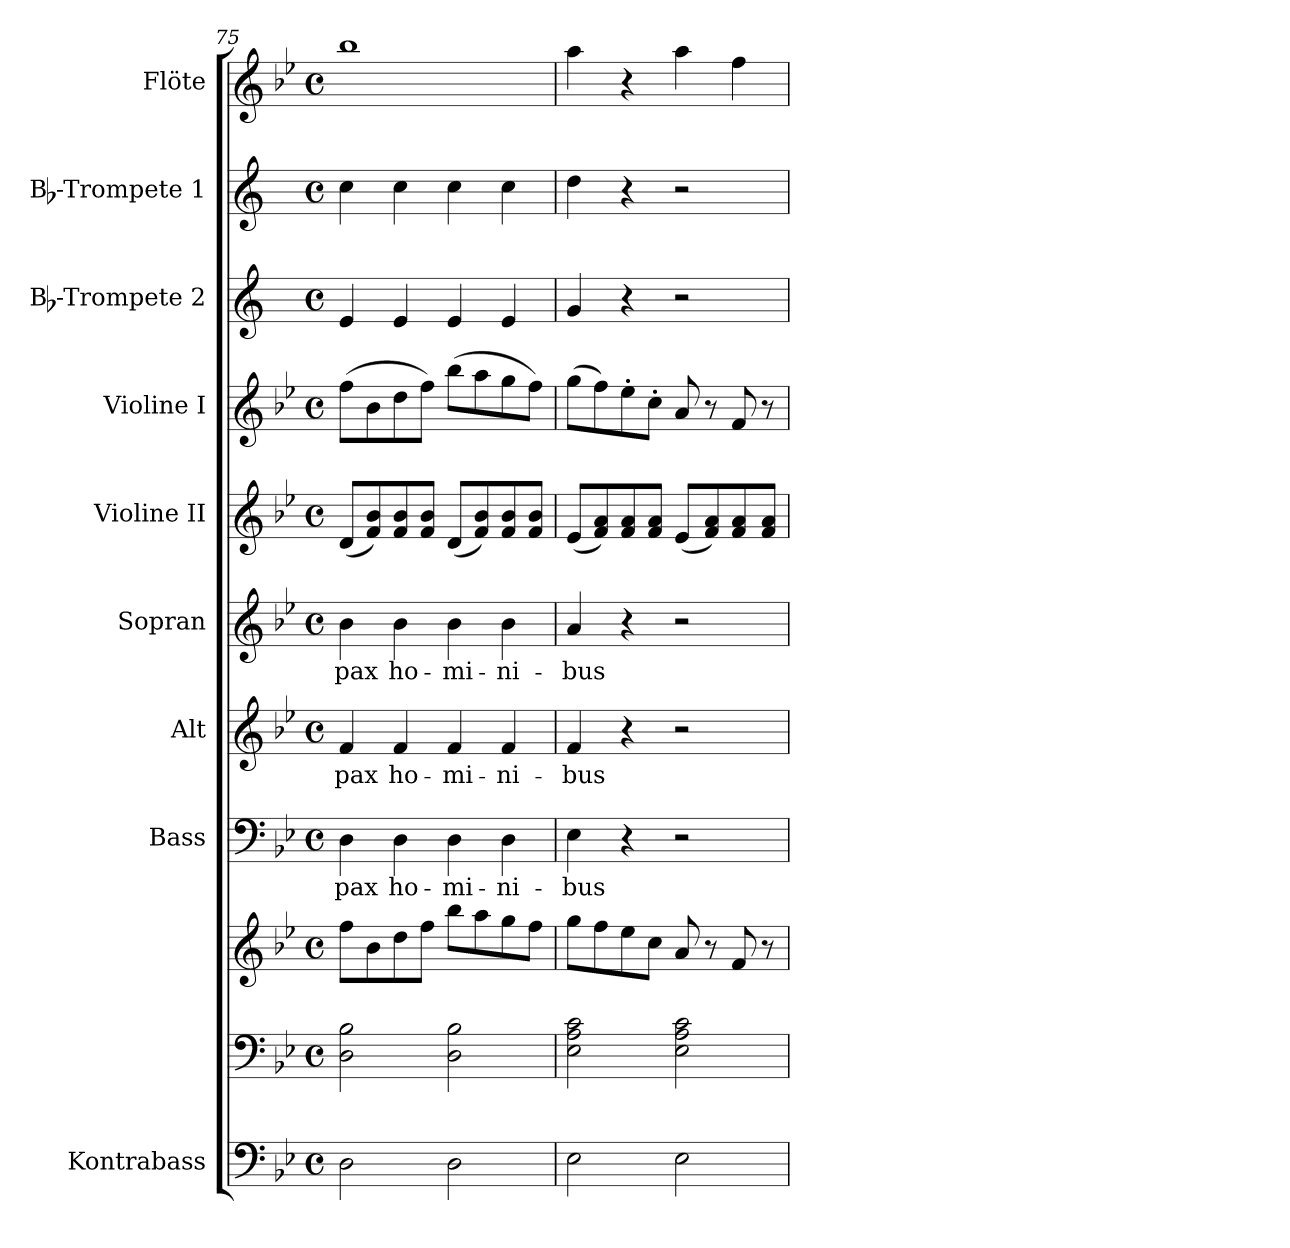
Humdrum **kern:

**kern	**kern	**kern	**kern	**text	**kern	**text	**kern	**text	**kern	**kern	**kern	**kern	**kern
*part10	*part9	*part9	*part8	*part8	*part7	*part7	*part6	*part6	*part5	*part4	*part3	*part2	*part1
*staff11	*staff10	*staff9	*staff8	*staff8	*staff7	*staff7	*staff6	*staff6	*staff5	*staff4	*staff3	*staff2	*staff1
*I"Kontrabass	*	*	*I"Bass	*	*I"Alt	*	*I"Sopran	*	*I"Violine II	*I"Violine I	*I"Bb-Trompete 2	*I"Bb-Trompete 1	*I"Flöte
*I'Kb.	*	*	*I'B.	*	*I'A.	*	*I'S.	*	*I'Vl. II	*I'Vl. I	*I'Bb Trp. 2	*I'Bb Trp. 1	*I'Fl.
*clefF4	*clefF4	*clefG2	*clefF4	*	*clefG2	*	*clefG2	*	*clefG2	*clefG2	*clefG2	*clefG2	*clefG2
*ITrd7c12	*	*	*	*	*	*	*	*	*	*	*ITrd1c2	*ITrd1c2	*
*k[b-e-]	*k[b-e-]	*k[b-e-]	*k[b-e-]	*	*k[b-e-]	*	*k[b-e-]	*	*k[b-e-]	*k[b-e-]	*k[b-e-]	*k[b-e-]	*k[b-e-]
*B-:	*B-:	*B-:	*B-:	*	*B-:	*	*B-:	*	*B-:	*B-:	*B-:	*B-:	*B-:
*M4/4	*M4/4	*M4/4	*M4/4	*	*M4/4	*	*M4/4	*	*M4/4	*M4/4	*M4/4	*M4/4	*M4/4
*met(c)	*met(c)	*met(c)	*met(c)	*	*met(c)	*	*met(c)	*	*met(c)	*met(c)	*met(c)	*met(c)	*met(c)
=75	=75	=75	=75	=75	=75	=75	=75	=75	=75	=75	=75	=75	=75
!	!	!	!	!LO:LY:b	!	!LO:LY:b	!	!LO:LY:b	!	!	!	!	!
2DD\	2D\ 2B-\	8ff\L	4D\	pax	4f/	pax	4b-\	pax	(<8d/L	(>8ff\L	4d/	4b-\	1bb-
.	.	8b-\	.	.	.	.	.	.	8f/ 8b-/)	8b-\	.	.	.
!	!	!	!	!LO:LY:b	!	!LO:LY:b	!	!LO:LY:b	!	!	!	!	!
.	.	8dd\	4D\	ho-	4f/	ho-	4b-\	ho-	8f/ 8b-/	8dd\	4d/	4b-\	.
.	.	8ff\J	.	.	.	.	.	.	8f/ 8b-/J	8ff\J)	.	.	.
!	!	!	!	!LO:LY:b	!	!LO:LY:b	!	!LO:LY:b	!	!	!	!	!
2DD\	2D\ 2B-\	8bb-\L	4D\	-mi-	4f/	-mi-	4b-\	-mi-	(<8d/L	(>8bb-\L	4d/	4b-\	.
.	.	8aa\	.	.	.	.	.	.	8f/ 8b-/)	8aa\	.	.	.
!	!	!	!	!LO:LY:b	!	!LO:LY:b	!	!LO:LY:b	!	!	!	!	!
.	.	8gg\	4D\	-ni-	4f/	-ni-	4b-\	-ni-	8f/ 8b-/	8gg\	4d/	4b-\	.
.	.	8ff\J	.	.	.	.	.	.	8f/ 8b-/J	8ff\J)	.	.	.
=76	=76	=76	=76	=76	=76	=76	=76	=76	=76	=76	=76	=76	=76
!	!	!	!	!LO:LY:b	!	!LO:LY:b	!	!LO:LY:b	!	!	!	!	!
2EE-\	2E-\ 2A\ 2c\	8gg\L	4E-\	-bus	4f/	-bus	4a/	-bus	(<8e-/L	(>8gg\L	4f/	4cc\	4aa\
.	.	8ff\	.	.	.	.	.	.	8f/ 8a/)	8ff\)	.	.	.
.	.	8ee-\	4r	.	4r	.	4r	.	8f/ 8a/	8ee-'>\	4r	4r	4r
.	.	8cc\J	.	.	.	.	.	.	8f/ 8a/J	8cc'>\J	.	.	.
2EE-\	2E-\ 2A\ 2c\	8a/	2r	.	2r	.	2r	.	(<8e-/L	8a/	2r	2r	4aa\
.	.	8r	.	.	.	.	.	.	8f/ 8a/)	8r	.	.	.
.	.	8f/	.	.	.	.	.	.	8f/ 8a/	8f/	.	.	4ff\
.	.	8r	.	.	.	.	.	.	8f/ 8a/J	8r	.	.	.
=	=	=	=	=	=	=	=	=	=	=	=	=	=
*-	*-	*-	*-	*-	*-	*-	*-	*-	*-	*-	*-	*-	*-
